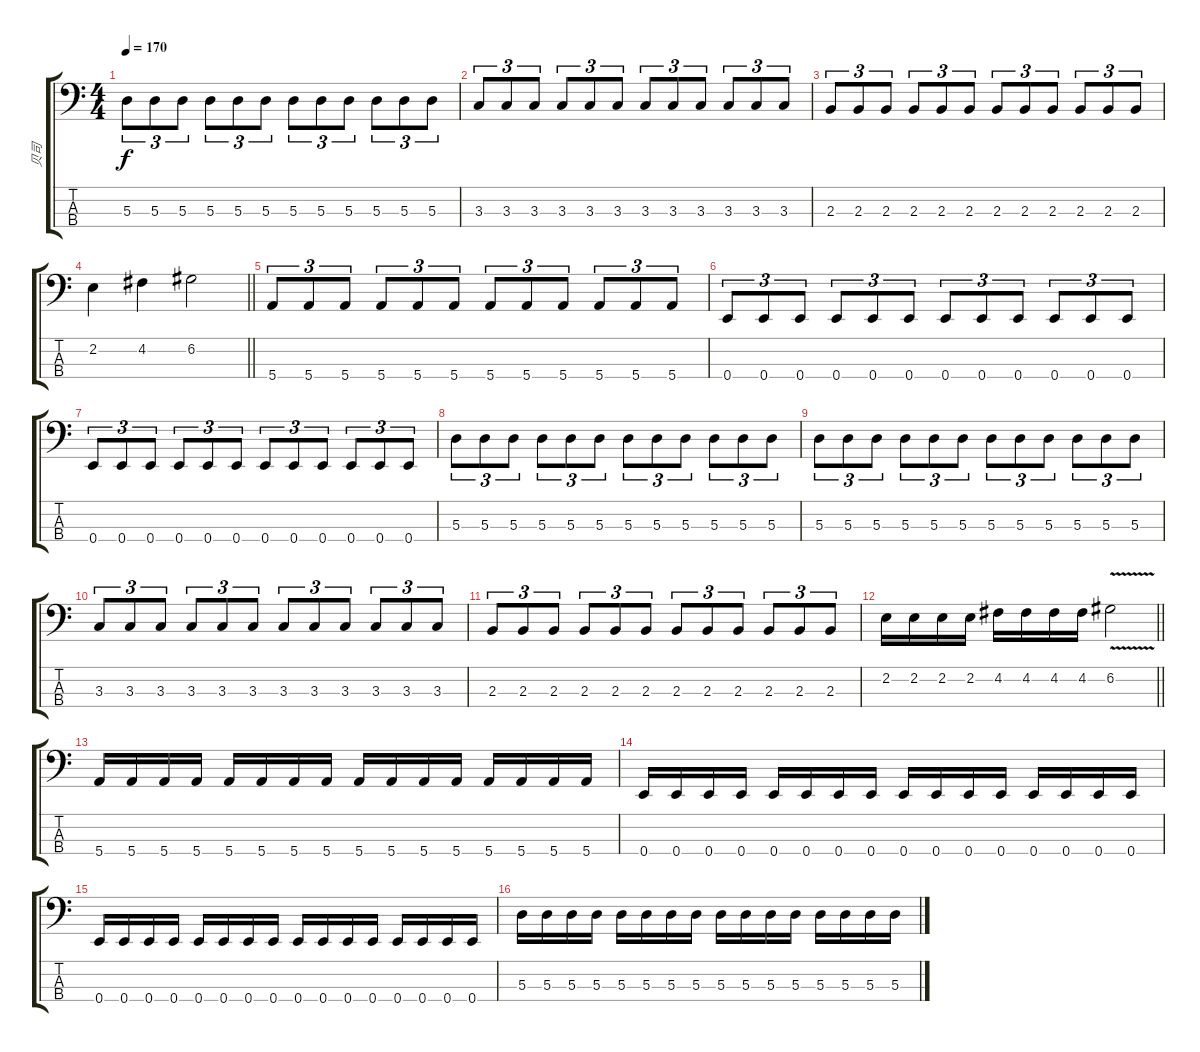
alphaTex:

\track ("贝司" "贝司") {instrument electricbassfinger}
\staff {score tabs}
\tuning (G2 D2 A1 E1) {hide}
\ts (4 4)
\tempo 170
\clef f4
\ks c
5.3.8{tu (3 2) dy f} 5.3.8{tu (3 2)} 5.3.8{tu (3 2)} 5.3.8{tu (3 2)} 5.3.8{tu (3 2)} 5.3.8{tu (3 2)} 5.3.8{tu (3 2)} 5.3.8{tu (3 2)} 5.3.8{tu (3 2)} 5.3.8{tu (3 2)} 5.3.8{tu (3 2)} 5.3.8{tu (3 2)} |
3.3.8{tu (3 2)} 3.3.8{tu (3 2)} 3.3.8{tu (3 2)} 3.3.8{tu (3 2)} 3.3.8{tu (3 2)} 3.3.8{tu (3 2)} 3.3.8{tu (3 2)} 3.3.8{tu (3 2)} 3.3.8{tu (3 2)} 3.3.8{tu (3 2)} 3.3.8{tu (3 2)} 3.3.8{tu (3 2)} |
2.3.8{tu (3 2)} 2.3.8{tu (3 2)} 2.3.8{tu (3 2)} 2.3.8{tu (3 2)} 2.3.8{tu (3 2)} 2.3.8{tu (3 2)} 2.3.8{tu (3 2)} 2.3.8{tu (3 2)} 2.3.8{tu (3 2)} 2.3.8{tu (3 2)} 2.3.8{tu (3 2)} 2.3.8{tu (3 2)} |
\barLineRight lightlight
2.2.4 4.2.4 6.2.2 |
5.4.8{tu (3 2)} 5.4.8{tu (3 2)} 5.4.8{tu (3 2)} 5.4.8{tu (3 2)} 5.4.8{tu (3 2)} 5.4.8{tu (3 2)} 5.4.8{tu (3 2)} 5.4.8{tu (3 2)} 5.4.8{tu (3 2)} 5.4.8{tu (3 2)} 5.4.8{tu (3 2)} 5.4.8{tu (3 2)} |
0.4.8{tu (3 2)} 0.4.8{tu (3 2)} 0.4.8{tu (3 2)} 0.4.8{tu (3 2)} 0.4.8{tu (3 2)} 0.4.8{tu (3 2)} 0.4.8{tu (3 2)} 0.4.8{tu (3 2)} 0.4.8{tu (3 2)} 0.4.8{tu (3 2)} 0.4.8{tu (3 2)} 0.4.8{tu (3 2)} |
0.4.8{tu (3 2)} 0.4.8{tu (3 2)} 0.4.8{tu (3 2)} 0.4.8{tu (3 2)} 0.4.8{tu (3 2)} 0.4.8{tu (3 2)} 0.4.8{tu (3 2)} 0.4.8{tu (3 2)} 0.4.8{tu (3 2)} 0.4.8{tu (3 2)} 0.4.8{tu (3 2)} 0.4.8{tu (3 2)} |
5.3.8{tu (3 2)} 5.3.8{tu (3 2)} 5.3.8{tu (3 2)} 5.3.8{tu (3 2)} 5.3.8{tu (3 2)} 5.3.8{tu (3 2)} 5.3.8{tu (3 2)} 5.3.8{tu (3 2)} 5.3.8{tu (3 2)} 5.3.8{tu (3 2)} 5.3.8{tu (3 2)} 5.3.8{tu (3 2)} |
5.3.8{tu (3 2)} 5.3.8{tu (3 2)} 5.3.8{tu (3 2)} 5.3.8{tu (3 2)} 5.3.8{tu (3 2)} 5.3.8{tu (3 2)} 5.3.8{tu (3 2)} 5.3.8{tu (3 2)} 5.3.8{tu (3 2)} 5.3.8{tu (3 2)} 5.3.8{tu (3 2)} 5.3.8{tu (3 2)} |
3.3.8{tu (3 2)} 3.3.8{tu (3 2)} 3.3.8{tu (3 2)} 3.3.8{tu (3 2)} 3.3.8{tu (3 2)} 3.3.8{tu (3 2)} 3.3.8{tu (3 2)} 3.3.8{tu (3 2)} 3.3.8{tu (3 2)} 3.3.8{tu (3 2)} 3.3.8{tu (3 2)} 3.3.8{tu (3 2)} |
2.3.8{tu (3 2)} 2.3.8{tu (3 2)} 2.3.8{tu (3 2)} 2.3.8{tu (3 2)} 2.3.8{tu (3 2)} 2.3.8{tu (3 2)} 2.3.8{tu (3 2)} 2.3.8{tu (3 2)} 2.3.8{tu (3 2)} 2.3.8{tu (3 2)} 2.3.8{tu (3 2)} 2.3.8{tu (3 2)} |
\barLineRight lightlight
2.2.16 2.2.16 2.2.16 2.2.16 4.2.16 4.2.16 4.2.16 4.2.16 6.2{v}.2 |
5.4.16 5.4.16 5.4.16 5.4.16 5.4.16 5.4.16 5.4.16 5.4.16 5.4.16 5.4.16 5.4.16 5.4.16 5.4.16 5.4.16 5.4.16 5.4.16 |
0.4.16 0.4.16 0.4.16 0.4.16 0.4.16 0.4.16 0.4.16 0.4.16 0.4.16 0.4.16 0.4.16 0.4.16 0.4.16 0.4.16 0.4.16 0.4.16 |
0.4.16 0.4.16 0.4.16 0.4.16 0.4.16 0.4.16 0.4.16 0.4.16 0.4.16 0.4.16 0.4.16 0.4.16 0.4.16 0.4.16 0.4.16 0.4.16 |
5.3.16 5.3.16 5.3.16 5.3.16 5.3.16 5.3.16 5.3.16 5.3.16 5.3.16 5.3.16 5.3.16 5.3.16 5.3.16 5.3.16 5.3.16 5.3.16
